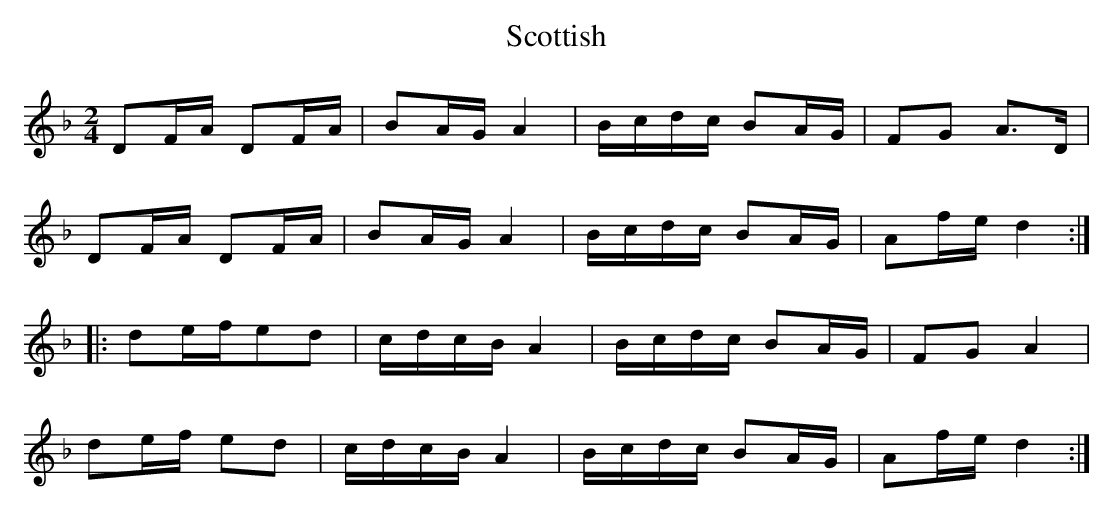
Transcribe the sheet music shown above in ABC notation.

X:1
T:Scottish
M:2/4
L:1/16
K:Dm
D2FA D2FA|B2AGA4|Bcdc B2AG|F2G2 A3D|
D2FA D2FA|B2AGA4|Bcdc B2AG|A2fed4:|
|:d2efe2d2|cdcBA4|Bcdc B2AG|F2G2A4|
d2ef e2d2|cdcBA4|Bcdc B2AG|A2fed4:|
